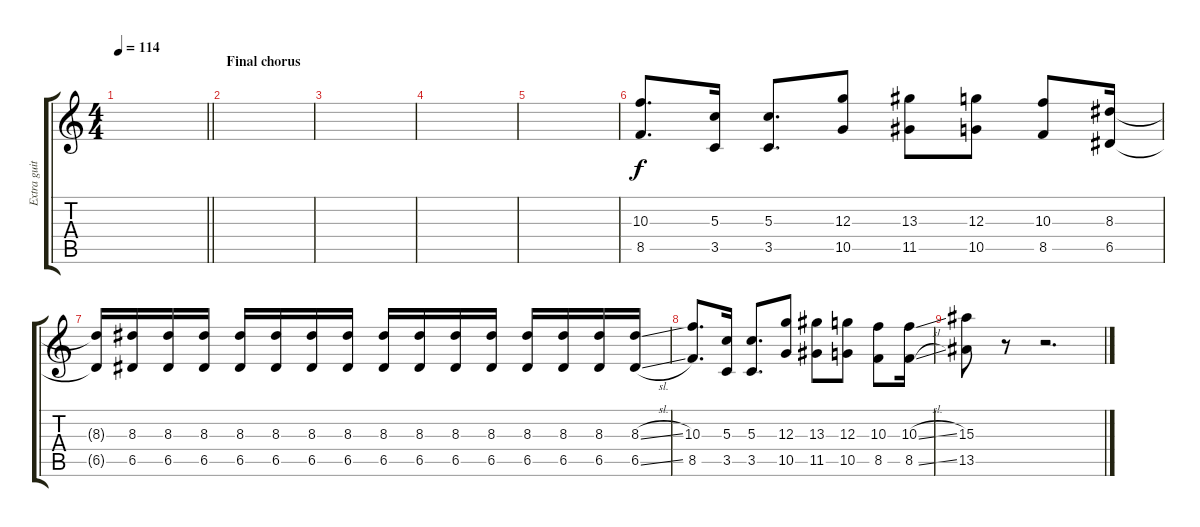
\track ("Extra guitar" "Extra guit") {instrument distortionguitar}
\staff {score tabs}
\tuning (E4 B3 G3 D3 A2 D2) {hide}
\ts (4 4)
\tempo 114
\clef g2
\barLineRight lightlight
\ks c
|
\section ("" "Final chorus")
|
|
|
|
(10.3 8.5).8{d volume 13 instrument distortionguitar} (5.3 3.5).16 (5.3 3.5).8{d} (12.3 10.5).8 (13.3 11.5).8 (12.3 10.5).8 (10.3 8.5).8 (8.3 6.5).16 |
(8.3{t} 6.5{t}).16 (8.3 6.5).16 (8.3 6.5).16 (8.3 6.5).16 (8.3 6.5).16 (8.3 6.5).16 (8.3 6.5).16 (8.3 6.5).16 (8.3 6.5).16 (8.3 6.5).16 (8.3 6.5).16 (8.3 6.5).16 (8.3 6.5).16 (8.3 6.5).16 (8.3 6.5).16 (8.3{sl} 6.5{sl}).16 |
(10.3 8.5).8{d} (5.3 3.5).16 (5.3 3.5).8{d} (12.3 10.5).8 (13.3 11.5).8 (12.3 10.5).8 (10.3 8.5).8 (10.3{sl} 8.5{sl}).16 |
(15.3 13.5).8 r.8 r.2{d}
